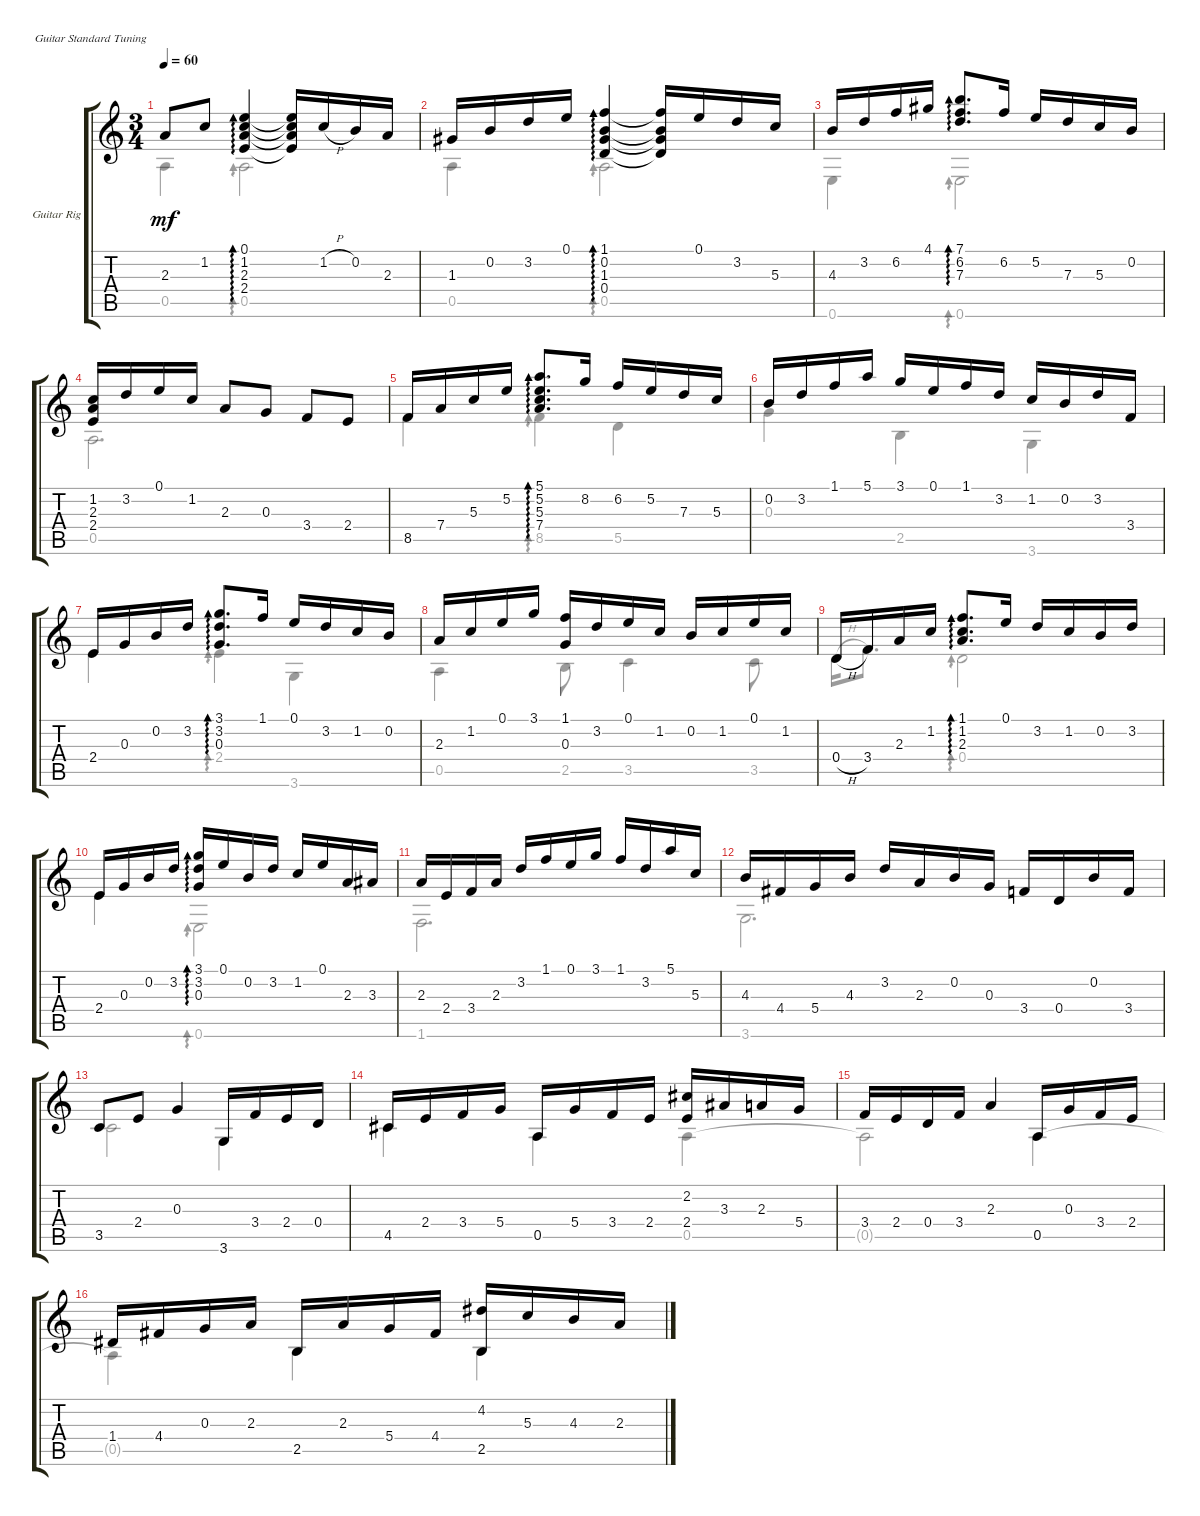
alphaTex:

\bracketExtendMode groupsimilarinstruments
\firstSystemTrackNameOrientation horizontal
\otherSystemsTrackNameOrientation horizontal
\track ("Guitar Right" "Guitar Rig") {instrument acousticguitarnylon}
\staff {score tabs}
\tuning (E4 B3 G3 D3 A2 E2)
\voice
\ts (3 4)
\tempo 60
\clef g2
\ks c
2.3.8{dy mf instrument acousticguitarnylon} 1.2.8 (0.1 1.2 2.3 2.4).4{ad 0} (0.1{t} 1.2{t} 2.3{t} 2.4{t}).16 1.2{h}.16 0.2.16 2.3.16 |
1.3.16 0.2.16 3.2.16 0.1.16 (1.1 0.2 1.3 0.4).4{ad 0} (1.1{t} 0.2{t} 1.3{t} 0.4{t}).16 0.1.16 3.2.16 5.3.16 |
4.3.16 3.2.16 6.2.16 4.1.16 (7.1 6.2 7.3).8{d ad 0} 6.2.16 5.2.16 7.3.16 5.3.16 0.2.16 |
(1.2 2.3 2.4).16 3.2.16 0.1.16 1.2.16 2.3.8 0.3.8 3.4.8 2.4.8 |
8.5.16 7.4.16 5.3.16 5.2.16 (5.1 5.2 5.3 7.4).8{d ad 0} 8.2.16 6.2.16 5.2.16 7.3.16 5.3.16 |
0.2.16 3.2.16 1.1.16 5.1.16 3.1.16 0.1.16 1.1.16 3.2.16 1.2.16 0.2.16 3.2.16 3.4.16 |
2.4.16 0.3.16 0.2.16 3.2.16 (3.1 3.2 0.3).8{d ad 0} 1.1.16 0.1.16 3.2.16 1.2.16 0.2.16 |
2.3.16 1.2.16 0.1.16 3.1.16 (1.1 0.3).16 3.2.16 0.1.16 1.2.16 0.2.16 1.2.16 0.1.16 1.2.16 |
0.4{h}.16 3.4.16 2.3.16 1.2.16 (1.1 1.2 2.3).8{d ad 0} 0.1.16 3.2.16 1.2.16 0.2.16 3.2.16 |
2.4.16 0.3.16 0.2.16 3.2.16 (3.1 3.2 0.3).16{ad 0} 0.1.16 0.2.16 3.2.16 1.2.16 0.1.16 2.3.16 3.3.16 |
2.3.16 2.4.16 3.4.16 2.3.16 3.2.16 1.1.16 0.1.16 3.1.16 1.1.16 3.2.16 5.1.16 5.3.16 |
4.3.16 4.4.16 5.4.16 4.3.16 3.2.16 2.3.16 0.2.16 0.3.16 3.4.16 0.4.16 0.2.16 3.4.16 |
3.5.8 2.4.8 0.3.4 3.6.16 3.4.16 2.4.16 0.4.16 |
4.5.16 2.4.16 3.4.16 5.4.16 0.5.16 5.4.16 3.4.16 2.4.16 (2.2 2.4).16 3.3.16 2.3.16 5.4.16 |
3.4.16 2.4.16 0.4.16 3.4.16 2.3.4 0.5.16 0.3.16 3.4.16 2.4.16 |
1.4.16 4.4.16 0.3.16 2.3.16 2.5.16 2.3.16 5.4.16 4.4.16 (4.2 2.5).16 5.3.16 4.3.16 2.3.16
\voice
\clef g2
\ottava regular
\simile none
\ks c
0.5.4{dy mf} 0.5.2{ad 0} |
0.5.4 0.5.2{ad 0} |
0.6.4 0.6.2{ad 0} |
0.5.2{d} |
8.5.4 8.5.4{ad 0} 5.5.4 |
0.3.4 2.5.4 3.6.4 |
2.4.4 2.4.4{ad 0} 3.6.4 |
0.5.4 2.5.8 3.5.4 3.5.8 |
0.4{h}.16 3.4.8{d} 0.4.2{ad 0} |
2.4.4 0.6.2{ad 0} |
1.6.2{d} |
3.6.2{d} |
3.5.2 3.6.4 |
4.5.4 0.5.4 0.5.4 |
0.5{t}.2 0.5.4 |
0.5{t}.4 2.5.4 2.5.4
